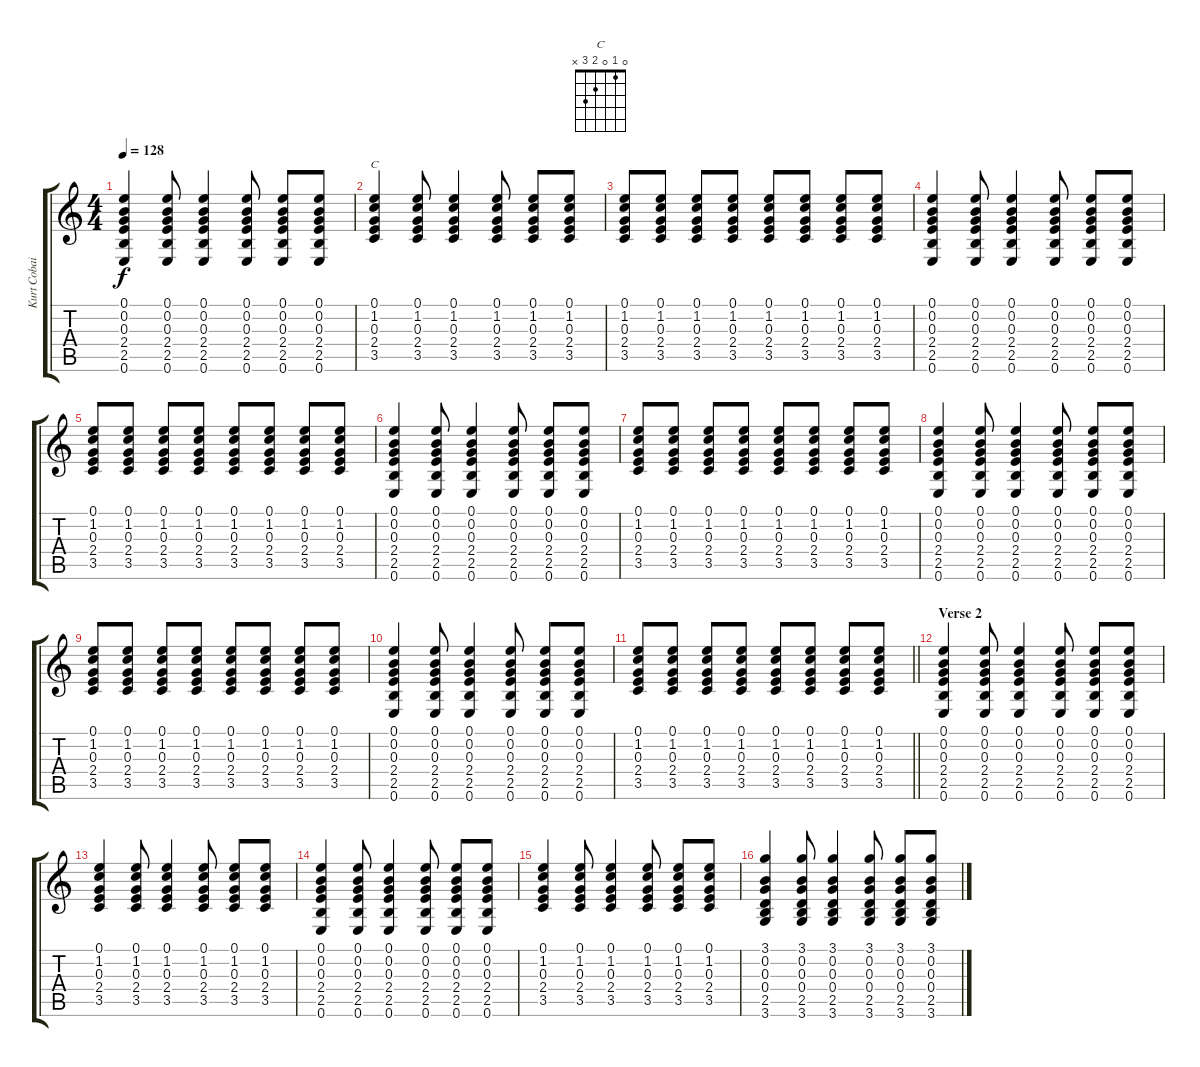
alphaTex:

\track ("Kurt Cobain" "Kurt Cobai") {instrument acousticguitarsteel}
\staff {score tabs}
\tuning (E4 B3 G3 D3 A2 E2) {hide}
\chord ("C" 0 1 0 2 3 x)
\ts (4 4)
\tempo 128
\clef g2
\ks c
(0.1 0.2 0.3 2.4 2.5 0.6).4{dy f} (0.1 0.2 0.3 2.4 2.5 0.6).8 (0.1 0.2 0.3 2.4 2.5 0.6).4 (0.1 0.2 0.3 2.4 2.5 0.6).8 (0.1 0.2 0.3 2.4 2.5 0.6).8 (0.1 0.2 0.3 2.4 2.5 0.6).8 |
(0.1 1.2 0.3 2.4 3.5).4{ch "C"} (0.1 1.2 0.3 2.4 3.5).8 (0.1 1.2 0.3 2.4 3.5).4 (0.1 1.2 0.3 2.4 3.5).8 (0.1 1.2 0.3 2.4 3.5).8 (0.1 1.2 0.3 2.4 3.5).8 |
(0.1 1.2 0.3 2.4 3.5).8 (0.1 1.2 0.3 2.4 3.5).8 (0.1 1.2 0.3 2.4 3.5).8 (0.1 1.2 0.3 2.4 3.5).8 (0.1 1.2 0.3 2.4 3.5).8 (0.1 1.2 0.3 2.4 3.5).8 (0.1 1.2 0.3 2.4 3.5).8 (0.1 1.2 0.3 2.4 3.5).8 |
(0.1 0.2 0.3 2.4 2.5 0.6).4 (0.1 0.2 0.3 2.4 2.5 0.6).8 (0.1 0.2 0.3 2.4 2.5 0.6).4 (0.1 0.2 0.3 2.4 2.5 0.6).8 (0.1 0.2 0.3 2.4 2.5 0.6).8 (0.1 0.2 0.3 2.4 2.5 0.6).8 |
(0.1 1.2 0.3 2.4 3.5).8 (0.1 1.2 0.3 2.4 3.5).8 (0.1 1.2 0.3 2.4 3.5).8 (0.1 1.2 0.3 2.4 3.5).8 (0.1 1.2 0.3 2.4 3.5).8 (0.1 1.2 0.3 2.4 3.5).8 (0.1 1.2 0.3 2.4 3.5).8 (0.1 1.2 0.3 2.4 3.5).8 |
(0.1 0.2 0.3 2.4 2.5 0.6).4 (0.1 0.2 0.3 2.4 2.5 0.6).8 (0.1 0.2 0.3 2.4 2.5 0.6).4 (0.1 0.2 0.3 2.4 2.5 0.6).8 (0.1 0.2 0.3 2.4 2.5 0.6).8 (0.1 0.2 0.3 2.4 2.5 0.6).8 |
(0.1 1.2 0.3 2.4 3.5).8 (0.1 1.2 0.3 2.4 3.5).8 (0.1 1.2 0.3 2.4 3.5).8 (0.1 1.2 0.3 2.4 3.5).8 (0.1 1.2 0.3 2.4 3.5).8 (0.1 1.2 0.3 2.4 3.5).8 (0.1 1.2 0.3 2.4 3.5).8 (0.1 1.2 0.3 2.4 3.5).8 |
(0.1 0.2 0.3 2.4 2.5 0.6).4 (0.1 0.2 0.3 2.4 2.5 0.6).8 (0.1 0.2 0.3 2.4 2.5 0.6).4 (0.1 0.2 0.3 2.4 2.5 0.6).8 (0.1 0.2 0.3 2.4 2.5 0.6).8 (0.1 0.2 0.3 2.4 2.5 0.6).8 |
(0.1 1.2 0.3 2.4 3.5).8 (0.1 1.2 0.3 2.4 3.5).8 (0.1 1.2 0.3 2.4 3.5).8 (0.1 1.2 0.3 2.4 3.5).8 (0.1 1.2 0.3 2.4 3.5).8 (0.1 1.2 0.3 2.4 3.5).8 (0.1 1.2 0.3 2.4 3.5).8 (0.1 1.2 0.3 2.4 3.5).8 |
(0.1 0.2 0.3 2.4 2.5 0.6).4 (0.1 0.2 0.3 2.4 2.5 0.6).8 (0.1 0.2 0.3 2.4 2.5 0.6).4 (0.1 0.2 0.3 2.4 2.5 0.6).8 (0.1 0.2 0.3 2.4 2.5 0.6).8 (0.1 0.2 0.3 2.4 2.5 0.6).8 |
\barLineRight lightlight
(0.1 1.2 0.3 2.4 3.5).8 (0.1 1.2 0.3 2.4 3.5).8 (0.1 1.2 0.3 2.4 3.5).8 (0.1 1.2 0.3 2.4 3.5).8 (0.1 1.2 0.3 2.4 3.5).8 (0.1 1.2 0.3 2.4 3.5).8 (0.1 1.2 0.3 2.4 3.5).8 (0.1 1.2 0.3 2.4 3.5).8 |
\section ("" "Verse 2")
(0.1 0.2 0.3 2.4 2.5 0.6).4{volume 8} (0.1 0.2 0.3 2.4 2.5 0.6).8 (0.1 0.2 0.3 2.4 2.5 0.6).4 (0.1 0.2 0.3 2.4 2.5 0.6).8 (0.1 0.2 0.3 2.4 2.5 0.6).8 (0.1 0.2 0.3 2.4 2.5 0.6).8 |
(0.1 1.2 0.3 2.4 3.5).4 (0.1 1.2 0.3 2.4 3.5).8 (0.1 1.2 0.3 2.4 3.5).4 (0.1 1.2 0.3 2.4 3.5).8 (0.1 1.2 0.3 2.4 3.5).8 (0.1 1.2 0.3 2.4 3.5).8 |
(0.1 0.2 0.3 2.4 2.5 0.6).4 (0.1 0.2 0.3 2.4 2.5 0.6).8 (0.1 0.2 0.3 2.4 2.5 0.6).4 (0.1 0.2 0.3 2.4 2.5 0.6).8 (0.1 0.2 0.3 2.4 2.5 0.6).8 (0.1 0.2 0.3 2.4 2.5 0.6).8 |
(0.1 1.2 0.3 2.4 3.5).4 (0.1 1.2 0.3 2.4 3.5).8 (0.1 1.2 0.3 2.4 3.5).4 (0.1 1.2 0.3 2.4 3.5).8 (0.1 1.2 0.3 2.4 3.5).8 (0.1 1.2 0.3 2.4 3.5).8 |
(3.1 0.2 0.3 0.4 2.5 3.6).4 (3.1 0.2 0.3 0.4 2.5 3.6).8 (3.1 0.2 0.3 0.4 2.5 3.6).4 (3.1 0.2 0.3 0.4 2.5 3.6).8 (3.1 0.2 0.3 0.4 2.5 3.6).8 (3.1 0.2 0.3 0.4 2.5 3.6).8
